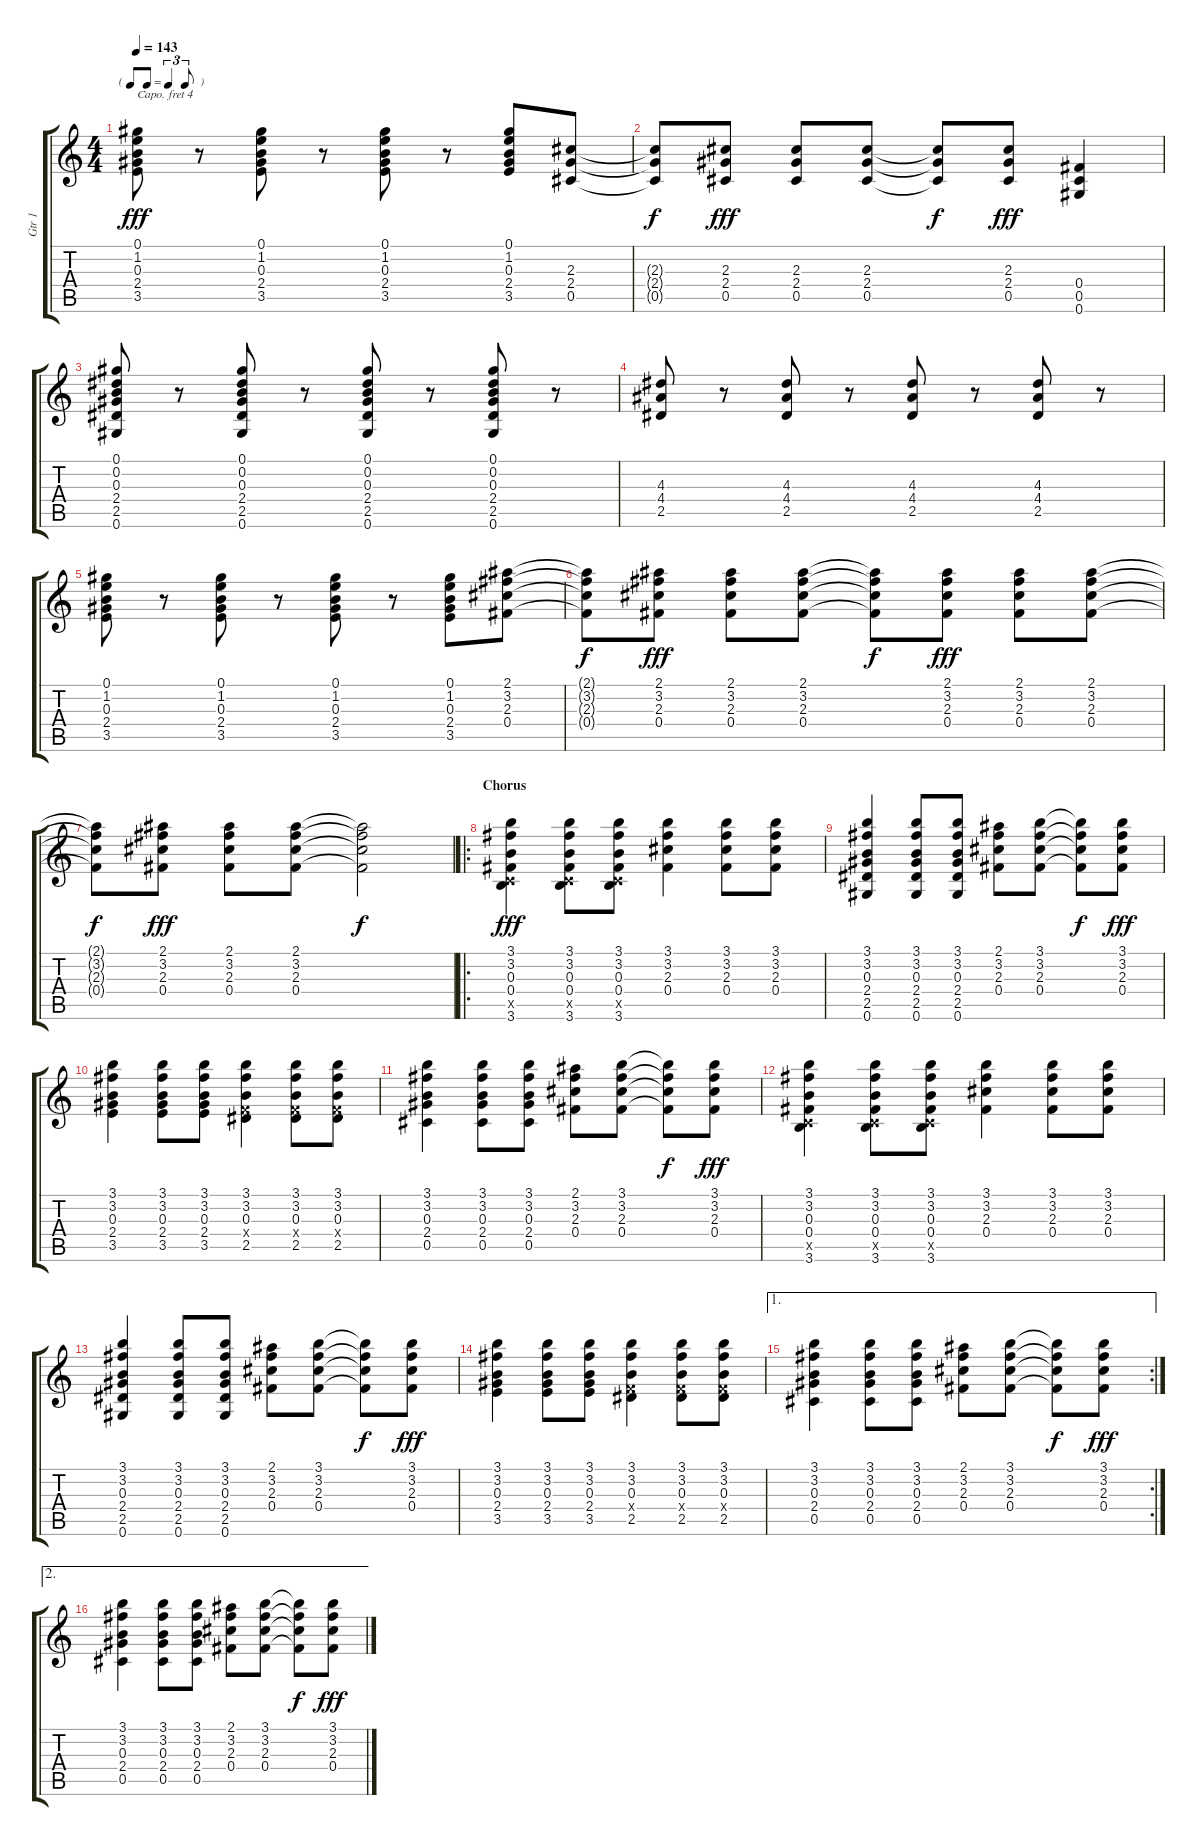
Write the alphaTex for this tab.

\track ("Gtr 1" "Gtr 1") {instrument overdrivenguitar}
\staff {score tabs}
\capo 4
\tuning (E4 B3 G3 D3 A2 E2) {hide}
\ts (4 4)
\tf triplet8th
\tempo 143
\clef g2
\ks c
(0.1 1.2 0.3 2.4 3.5).8{dy fff} r.8 (0.1 1.2 0.3 2.4 3.5).8 r.8 (0.1 1.2 0.3 2.4 3.5).8 r.8 (0.1 1.2 0.3 2.4 3.5).8 (2.3 2.4 0.5).8 |
(2.3{t} 2.4{t} 0.5{t}).8{dy f} (2.3 2.4 0.5).8{dy fff} (2.3 2.4 0.5).8 (2.3 2.4 0.5).8 (2.3{t} 2.4{t} 0.5{t}).8{dy f} (2.3 2.4 0.5).8{dy fff} (0.4 0.5 0.6).4 |
(0.1 0.2 0.3 2.4 2.5 0.6).8 r.8 (0.1 0.2 0.3 2.4 2.5 0.6).8 r.8 (0.1 0.2 0.3 2.4 2.5 0.6).8 r.8 (0.1 0.2 0.3 2.4 2.5 0.6).8 r.8 |
(4.3 4.4 2.5).8 r.8 (4.3 4.4 2.5).8 r.8 (4.3 4.4 2.5).8 r.8 (4.3 4.4 2.5).8 r.8 |
(0.1 1.2 0.3 2.4 3.5).8 r.8 (0.1 1.2 0.3 2.4 3.5).8 r.8 (0.1 1.2 0.3 2.4 3.5).8 r.8 (0.1 1.2 0.3 2.4 3.5).8 (2.1 3.2 2.3 0.4).8 |
(2.1{t} 3.2{t} 2.3{t} 0.4{t}).8{dy f} (2.1 3.2 2.3 0.4).8{dy fff} (2.1 3.2 2.3 0.4).8 (2.1 3.2 2.3 0.4).8 (2.1{t} 3.2{t} 2.3{t} 0.4{t}).8{dy f} (2.1 3.2 2.3 0.4).8{dy fff} (2.1 3.2 2.3 0.4).8 (2.1 3.2 2.3 0.4).8 |
(2.1{t} 3.2{t} 2.3{t} 0.4{t}).8{dy f} (2.1 3.2 2.3 0.4).8{dy fff} (2.1 3.2 2.3 0.4).8 (2.1 3.2 2.3 0.4).8 (2.1{t} 3.2{t} 2.3{t} 0.4{t}).2{dy f} |
\ro
\section ("" "Chorus")
(3.1 3.2 0.3 0.4 -1.5{x} 3.6).4{dy fff volume 12} (3.1 3.2 0.3 0.4 -1.5{x} 3.6).8 (3.1 3.2 0.3 0.4 -1.5{x} 3.6).8 (3.1 3.2 2.3 0.4).4 (3.1 3.2 2.3 0.4).8 (3.1 3.2 2.3 0.4).8 |
(3.1 3.2 0.3 2.4 2.5 0.6).4 (3.1 3.2 0.3 2.4 2.5 0.6).8 (3.1 3.2 0.3 2.4 2.5 0.6).8 (2.1 3.2 2.3 0.4).8 (3.1 3.2 2.3 0.4).8 (3.1{t} 3.2{t} 2.3{t} 0.4{t}).8{dy f} (3.1 3.2 2.3 0.4).8{dy fff} |
(3.1 3.2 0.3 2.4 3.5).4 (3.1 3.2 0.3 2.4 3.5).8 (3.1 3.2 0.3 2.4 3.5).8 (3.1 3.2 0.3 -1.4{x} 2.5).4 (3.1 3.2 0.3 -1.4{x} 2.5).8 (3.1 3.2 0.3 -1.4{x} 2.5).8 |
(3.1 3.2 0.3 2.4 0.5).4 (3.1 3.2 0.3 2.4 0.5).8 (3.1 3.2 0.3 2.4 0.5).8 (2.1 3.2 2.3 0.4).8 (3.1 3.2 2.3 0.4).8 (3.1{t} 3.2{t} 2.3{t} 0.4{t}).8{dy f} (3.1 3.2 2.3 0.4).8{dy fff} |
(3.1 3.2 0.3 0.4 -1.5{x} 3.6).4 (3.1 3.2 0.3 0.4 -1.5{x} 3.6).8 (3.1 3.2 0.3 0.4 -1.5{x} 3.6).8 (3.1 3.2 2.3 0.4).4 (3.1 3.2 2.3 0.4).8 (3.1 3.2 2.3 0.4).8 |
(3.1 3.2 0.3 2.4 2.5 0.6).4 (3.1 3.2 0.3 2.4 2.5 0.6).8 (3.1 3.2 0.3 2.4 2.5 0.6).8 (2.1 3.2 2.3 0.4).8 (3.1 3.2 2.3 0.4).8 (3.1{t} 3.2{t} 2.3{t} 0.4{t}).8{dy f} (3.1 3.2 2.3 0.4).8{dy fff} |
(3.1 3.2 0.3 2.4 3.5).4 (3.1 3.2 0.3 2.4 3.5).8 (3.1 3.2 0.3 2.4 3.5).8 (3.1 3.2 0.3 -1.4{x} 2.5).4 (3.1 3.2 0.3 -1.4{x} 2.5).8 (3.1 3.2 0.3 -1.4{x} 2.5).8 |
\ae 1
\rc 2
(3.1 3.2 0.3 2.4 0.5).4 (3.1 3.2 0.3 2.4 0.5).8 (3.1 3.2 0.3 2.4 0.5).8 (2.1 3.2 2.3 0.4).8 (3.1 3.2 2.3 0.4).8 (3.1{t} 3.2{t} 2.3{t} 0.4{t}).8{dy f} (3.1 3.2 2.3 0.4).8{dy fff} |
\ae 2
(3.1 3.2 0.3 2.4 0.5).4 (3.1 3.2 0.3 2.4 0.5).8 (3.1 3.2 0.3 2.4 0.5).8 (2.1 3.2 2.3 0.4).8 (3.1 3.2 2.3 0.4).8 (3.1{t} 3.2{t} 2.3{t} 0.4{t}).8{dy f} (3.1 3.2 2.3 0.4).8{dy fff}
